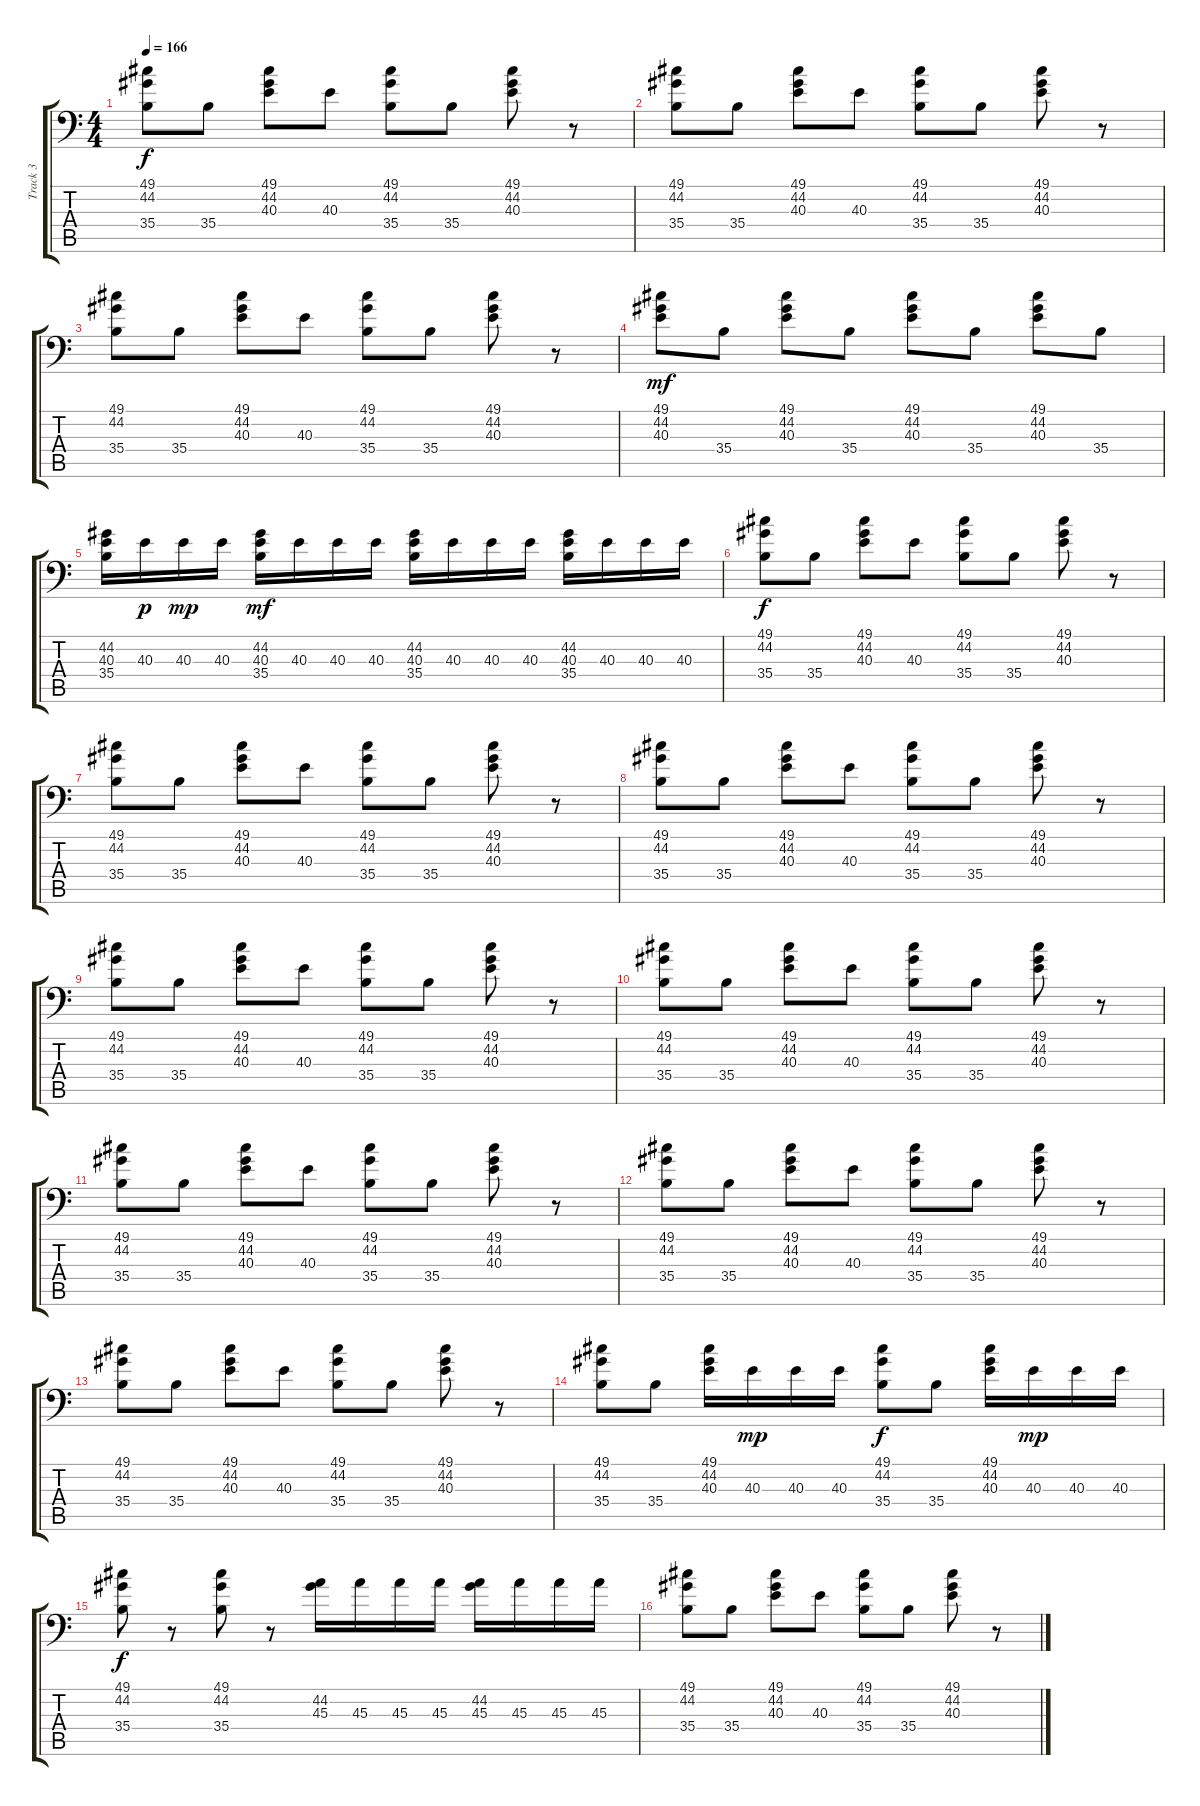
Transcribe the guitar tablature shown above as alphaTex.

\track ("Track 3" "Track 3") {instrument acousticgrandpiano}
\staff {score tabs}
\tuning (C-1 C-1 C-1 C-1 C-1 C-1) {hide}
\ts (4 4)
\tempo 166
\clef f4
\ks c
(49.1 44.2 35.4).8{dy f} 35.4.8 (49.1 44.2 40.3).8 40.3.8 (49.1 44.2 35.4).8 35.4.8 (49.1 44.2 40.3).8 r.8 |
(49.1 44.2 35.4).8 35.4.8 (49.1 44.2 40.3).8 40.3.8 (49.1 44.2 35.4).8 35.4.8 (49.1 44.2 40.3).8 r.8 |
(49.1 44.2 35.4).8 35.4.8 (49.1 44.2 40.3).8 40.3.8 (49.1 44.2 35.4).8 35.4.8 (49.1 44.2 40.3).8 r.8 |
(49.1 44.2 40.3).8{dy mf} 35.4.8 (49.1 44.2 40.3).8 35.4.8 (49.1 44.2 40.3).8 35.4.8 (49.1 44.2 40.3).8 35.4.8 |
(44.2 40.3 35.4).16 40.3.16{dy p} 40.3.16{dy mp} 40.3.16 (44.2 40.3 35.4).16{dy mf} 40.3.16 40.3.16 40.3.16 (44.2 40.3 35.4).16 40.3.16 40.3.16 40.3.16 (44.2 40.3 35.4).16 40.3.16 40.3.16 40.3.16 |
(49.1 44.2 35.4).8{dy f} 35.4.8 (49.1 44.2 40.3).8 40.3.8 (49.1 44.2 35.4).8 35.4.8 (49.1 44.2 40.3).8 r.8 |
(49.1 44.2 35.4).8 35.4.8 (49.1 44.2 40.3).8 40.3.8 (49.1 44.2 35.4).8 35.4.8 (49.1 44.2 40.3).8 r.8 |
(49.1 44.2 35.4).8 35.4.8 (49.1 44.2 40.3).8 40.3.8 (49.1 44.2 35.4).8 35.4.8 (49.1 44.2 40.3).8 r.8 |
(49.1 44.2 35.4).8 35.4.8 (49.1 44.2 40.3).8 40.3.8 (49.1 44.2 35.4).8 35.4.8 (49.1 44.2 40.3).8 r.8 |
(49.1 44.2 35.4).8 35.4.8 (49.1 44.2 40.3).8 40.3.8 (49.1 44.2 35.4).8 35.4.8 (49.1 44.2 40.3).8 r.8 |
(49.1 44.2 35.4).8 35.4.8 (49.1 44.2 40.3).8 40.3.8 (49.1 44.2 35.4).8 35.4.8 (49.1 44.2 40.3).8 r.8 |
(49.1 44.2 35.4).8 35.4.8 (49.1 44.2 40.3).8 40.3.8 (49.1 44.2 35.4).8 35.4.8 (49.1 44.2 40.3).8 r.8 |
(49.1 44.2 35.4).8 35.4.8 (49.1 44.2 40.3).8 40.3.8 (49.1 44.2 35.4).8 35.4.8 (49.1 44.2 40.3).8 r.8 |
(49.1 44.2 35.4).8 35.4.8 (49.1 44.2 40.3).16 40.3.16{dy mp} 40.3.16 40.3.16 (49.1 44.2 35.4).8{dy f} 35.4.8 (49.1 44.2 40.3).16 40.3.16{dy mp} 40.3.16 40.3.16 |
(49.1 44.2 35.4).8{dy f} r.8 (49.1 44.2 35.4).8 r.8 (44.2 45.3).16 45.3.16 45.3.16 45.3.16 (44.2 45.3).16 45.3.16 45.3.16 45.3.16 |
(49.1 44.2 35.4).8 35.4.8 (49.1 44.2 40.3).8 40.3.8 (49.1 44.2 35.4).8 35.4.8 (49.1 44.2 40.3).8 r.8
